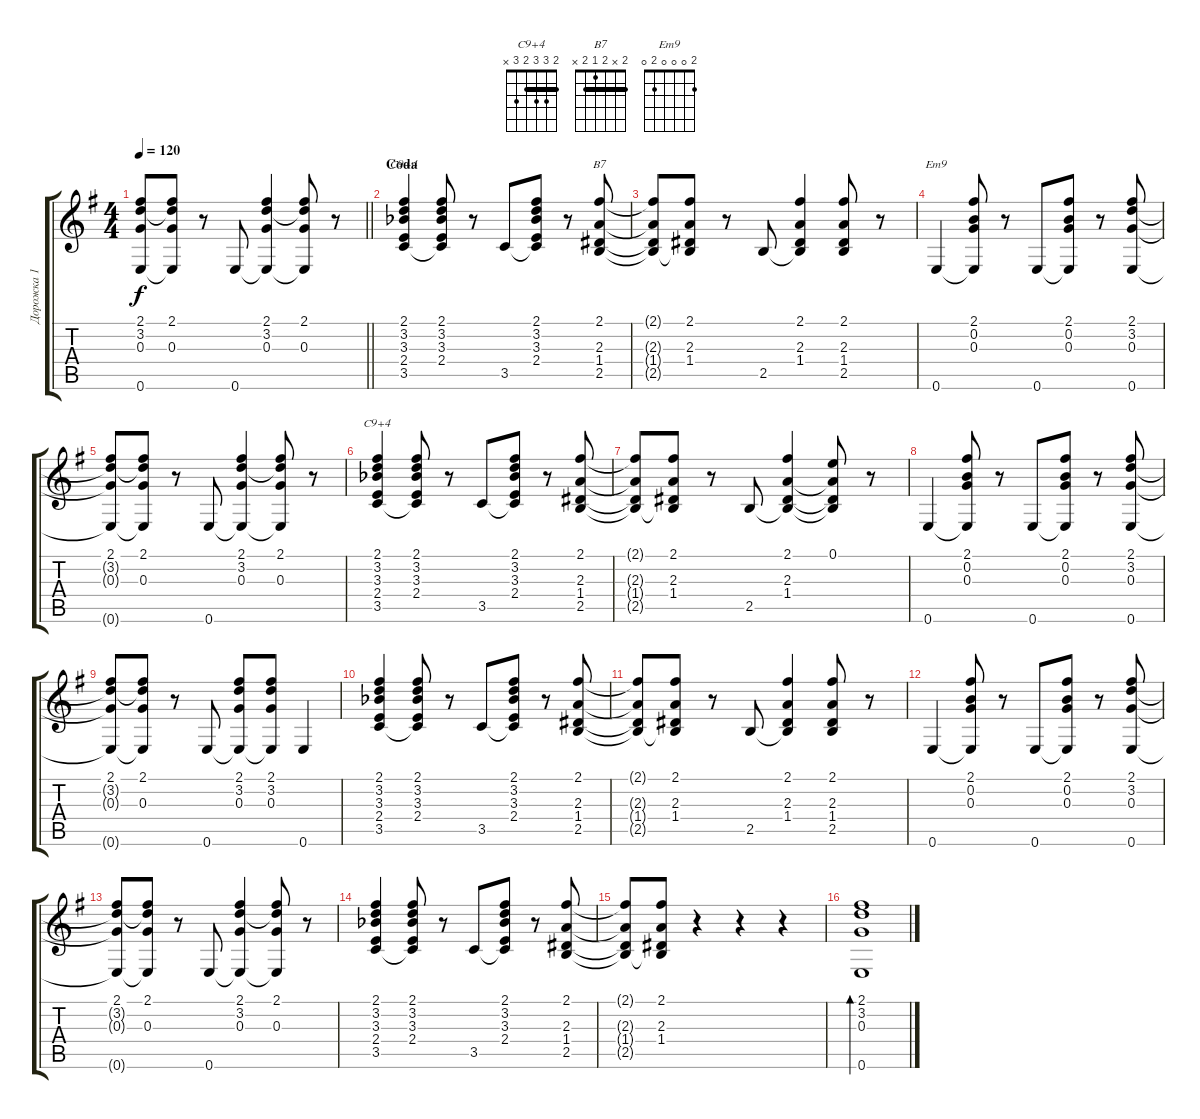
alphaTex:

\track ("Дорожка 1" "Дорожка 1") {instrument acousticguitarsteel}
\staff {score tabs}
\tuning (E4 B3 G3 D3 A2 E2) {hide}
\chord ("C9+4" 3 5 3 2 3 x) {barre 3}
\chord ("B7" 2 x 2 1 2 x) {barre 2}
\chord ("Em9" 2 0 0 0 2 0)
\chord ("C9+4" 2 3 3 2 3 x) {barre 2}
\ts (4 4)
\tempo 120
\clef g2
\barLineRight lightlight
\ks g
(2.1 3.2{t} 0.3{t} 0.6{t}).8{dy f} (2.1 3.2{t} 0.3 0.6{t}).8 r.8 0.6.8 (2.1 3.2 0.3 0.6{t}).4 (2.1 3.2{t} 0.3 0.6{t}).8 r.8 |
\section ("" "Coda")
(2.1 3.2 3.3{acc b} 2.4 3.5).4{ch "C9+4"} (2.1 3.2 3.3{acc b} 2.4 3.5{t}).8 r.8 3.5.8 (2.1 3.2 3.3{acc b} 2.4 3.5{t}).8 r.8 (2.1 2.3 1.4 2.5).8{ch "B7"} |
(2.1{t} 2.3{t} 1.4{t} 2.5{t}).8 (2.1 2.3 1.4 2.5{t}).8 r.8 2.5.8 (2.1 2.3 1.4 2.5{t}).4 (2.1 2.3 1.4 2.5).8 r.8 |
0.6.4{ch "Em9"} (2.1 0.2 0.3 0.6{t}).8 r.8 0.6.8 (2.1 0.2 0.3 0.6{t}).8 r.8 (2.1 3.2 0.3 0.6).8 |
(2.1 3.2{t} 0.3{t} 0.6{t}).8 (2.1 3.2{t} 0.3 0.6{t}).8 r.8 0.6.8 (2.1 3.2 0.3 0.6{t}).4 (2.1 3.2{t} 0.3 0.6{t}).8 r.8 |
(2.1 3.2 3.3{acc b} 2.4 3.5).4{ch "C9+4"} (2.1 3.2 3.3{acc b} 2.4 3.5{t}).8 r.8 3.5.8 (2.1 3.2 3.3{acc b} 2.4 3.5{t}).8 r.8 (2.1 2.3 1.4 2.5).8 |
(2.1{t} 2.3{t} 1.4{t} 2.5{t}).8 (2.1 2.3 1.4 2.5{t}).8 r.8 2.5.8 (2.1 2.3 1.4 2.5{t}).4 (0.1 2.3{t} 1.4{t} 2.5{t}).8 r.8 |
0.6.4 (2.1 0.2 0.3 0.6{t}).8 r.8 0.6.8 (2.1 0.2 0.3 0.6{t}).8 r.8 (2.1 3.2 0.3 0.6).8 |
(2.1 3.2{t} 0.3{t} 0.6{t}).8 (2.1 3.2{t} 0.3 0.6{t}).8 r.8 0.6.8 (2.1 3.2 0.3 0.6{t}).8 (2.1 3.2 0.3 0.6{t}).8 0.6.4 |
(2.1 3.2 3.3{acc b} 2.4 3.5).4 (2.1 3.2 3.3{acc b} 2.4 3.5{t}).8 r.8 3.5.8 (2.1 3.2 3.3{acc b} 2.4 3.5{t}).8 r.8 (2.1 2.3 1.4 2.5).8 |
(2.1{t} 2.3{t} 1.4{t} 2.5{t}).8 (2.1 2.3 1.4 2.5{t}).8 r.8 2.5.8 (2.1 2.3 1.4 2.5{t}).4 (2.1 2.3 1.4 2.5).8 r.8 |
0.6.4 (2.1 0.2 0.3 0.6{t}).8 r.8 0.6.8 (2.1 0.2 0.3 0.6{t}).8 r.8 (2.1 3.2 0.3 0.6).8 |
(2.1 3.2{t} 0.3{t} 0.6{t}).8 (2.1 3.2{t} 0.3 0.6{t}).8 r.8 0.6.8 (2.1 3.2 0.3 0.6{t}).4 (2.1 3.2{t} 0.3 0.6{t}).8 r.8 |
(2.1 3.2 3.3{acc b} 2.4 3.5).4 (2.1 3.2 3.3{acc b} 2.4 3.5{t}).8 r.8 3.5.8 (2.1 3.2 3.3{acc b} 2.4 3.5{t}).8 r.8 (2.1 2.3 1.4 2.5).8 |
(2.1{t} 2.3{t} 1.4{t} 2.5{t}).8 (2.1 2.3 1.4 2.5{t}).8 r.4 r.4 r.4 |
(2.1 3.2 0.3 0.6).1{bd 240}
